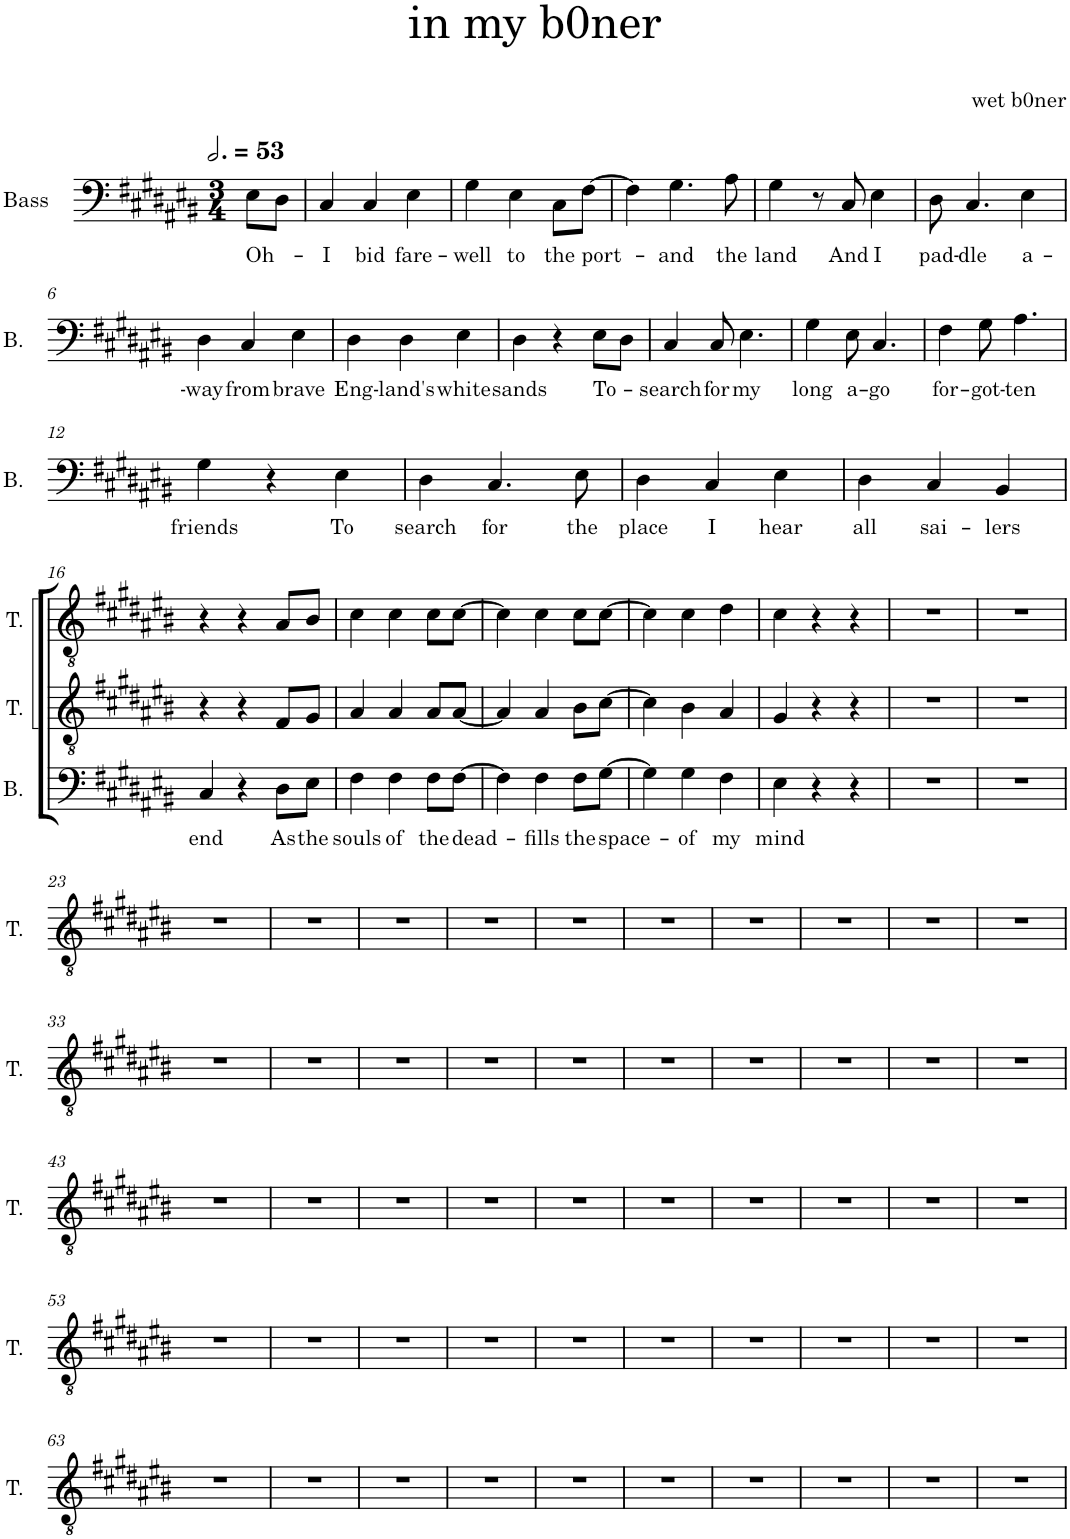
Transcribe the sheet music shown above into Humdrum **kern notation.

**kern	**text	**kern	**kern
*part3	*part3	*part2	*part1
*staff3	*staff3	*staff2	*staff1
*I"Bass	*	*I"Tenor	*I"Tenor
*I'B.	*	*I'T.	*I'T.
*clefF4	*	*clefGv2	*clefGv2
*k[f#c#g#d#a#e#b#]	*	*k[f#c#g#d#a#e#b#]	*k[f#c#g#d#a#e#b#]
*M3/4	*	*M3/4	*M3/4
*MM159	*	*MM159	*MM159
=	=	=	=
!	!LO:LY:b	!	!
8E#\L	Oh-	4r	4r
8D#\J	.	.	.
=1	=1	=1	=1
!	!LO:LY:b	!	!
4C#/	I	2.r	2.r
!	!LO:LY:b	!	!
4C#/	bid	.	.
!	!LO:LY:b	!	!
4E#\	fare-	.	.
=2	=2	=2	=2
!	!LO:LY:b	!	!
4G#\	-well	2.r	2.r
!	!LO:LY:b	!	!
4E#\	to	.	.
!	!LO:LY:b	!	!
8C#\L	the	.	.
!	!LO:LY:b	!	!
[8F#\J	port-	.	.
=3	=3	=3	=3
4F#\]	.	2.r	2.r
!	!LO:LY:b	!	!
4.G#\	-and	.	.
!	!LO:LY:b	!	!
8A#\	the	.	.
=4	=4	=4	=4
!	!LO:LY:b	!	!
4G#\	land	2.r	2.r
8r	.	.	.
!	!LO:LY:b	!	!
8C#/	And	.	.
!	!LO:LY:b	!	!
4E#\	I	.	.
=5	=5	=5	=5
!	!LO:LY:b	!	!
8D#\	pad-	2.r	2.r
!	!LO:LY:b	!	!
4.C#/	-dle	.	.
!	!LO:LY:b	!	!
4E#\	a-	.	.
!!LO:LB:g=z
=6	=6	=6	=6
!	!LO:LY:b	!	!
4D#\	-way	2.r	2.r
!	!LO:LY:b	!	!
4C#/	from	.	.
!	!LO:LY:b	!	!
4E#\	brave	.	.
=7	=7	=7	=7
!	!LO:LY:b	!	!
4D#\	Eng-	2.r	2.r
!	!LO:LY:b	!	!
4D#\	-land's	.	.
!	!LO:LY:b	!	!
4E#\	white	.	.
=8	=8	=8	=8
!	!LO:LY:b	!	!
4D#\	sands	2.r	2.r
4r	.	.	.
!	!LO:LY:b	!	!
8E#\L	To-	.	.
8D#\J	.	.	.
=9	=9	=9	=9
!	!LO:LY:b	!	!
4C#/	-search	2.r	2.r
!	!LO:LY:b	!	!
8C#/	for	.	.
!	!LO:LY:b	!	!
4.E#\	my	.	.
=10	=10	=10	=10
!	!LO:LY:b	!	!
4G#\	long	2.r	2.r
!	!LO:LY:b	!	!
8E#\	a-	.	.
!	!LO:LY:b	!	!
4.C#/	-go	.	.
=11	=11	=11	=11
!	!LO:LY:b	!	!
4F#\	for-	2.r	2.r
!	!LO:LY:b	!	!
8G#\	-got-	.	.
!	!LO:LY:b	!	!
4.A#\	-ten	.	.
!!LO:LB:g=z
=12	=12	=12	=12
!	!LO:LY:b	!	!
4G#\	friends	2.r	2.r
4r	.	.	.
!	!LO:LY:b	!	!
4E#\	To	.	.
=13	=13	=13	=13
!	!LO:LY:b	!	!
4D#\	search	2.r	2.r
!	!LO:LY:b	!	!
4.C#/	for	.	.
!	!LO:LY:b	!	!
8E#\	the	.	.
=14	=14	=14	=14
!	!LO:LY:b	!	!
4D#\	place	2.r	2.r
!	!LO:LY:b	!	!
4C#/	I	.	.
!	!LO:LY:b	!	!
4E#\	hear	.	.
=15	=15	=15	=15
!	!LO:LY:b	!	!
4D#\	all	2.r	2.r
!	!LO:LY:b	!	!
4C#/	sai-	.	.
!	!LO:LY:b	!	!
4BB#/	-lers	.	.
!!LO:LB:g=z
=16	=16	=16	=16
!	!LO:LY:b	!	!
4C#/	end	4r	4r
4r	.	4r	4r
!	!LO:LY:b	!	!
8D#\L	As	8F#/L	8A#/L
!	!LO:LY:b	!	!
8E#\J	the	8G#/J	8B#/J
=17	=17	=17	=17
!	!LO:LY:b	!	!
4F#\	souls	4A#/	4c#\
!	!LO:LY:b	!	!
4F#\	of	4A#/	4c#\
!	!LO:LY:b	!	!
8F#\L	the	8A#/L	8c#\L
!	!LO:LY:b	!	!
[8F#\J	dead-	[8A#/J	[8c#\J
=18	=18	=18	=18
4F#\]	.	4A#/]	4c#\]
!	!LO:LY:b	!	!
4F#\	-fills	4A#/	4c#\
!	!LO:LY:b	!	!
8F#\L	the	8B#\L	8c#\L
!	!LO:LY:b	!	!
[8G#\J	space-	[8c#\J	[8c#\J
=19	=19	=19	=19
4G#\]	.	4c#\]	4c#\]
!	!LO:LY:b	!	!
4G#\	-of	4B#\	4c#\
!	!LO:LY:b	!	!
4F#\	my	4A#/	4d#\
=20	=20	=20	=20
!	!LO:LY:b	!	!
4E#\	mind	4G#/	4c#\
4r	.	4r	4r
4r	.	4r	4r
=21	=21	=21	=21
2.r	.	2.r	2.r
=22	=22	=22	=22
2.r	.	2.r	2.r
!!LO:LB:g=z
=23	=23	=23	=23
2.r	.	2.r	2.r
=24	=24	=24	=24
2.r	.	2.r	2.r
=25	=25	=25	=25
2.r	.	2.r	2.r
=26	=26	=26	=26
2.r	.	2.r	2.r
=27	=27	=27	=27
2.r	.	2.r	2.r
=28	=28	=28	=28
2.r	.	2.r	2.r
=29	=29	=29	=29
2.r	.	2.r	2.r
=30	=30	=30	=30
2.r	.	2.r	2.r
=31	=31	=31	=31
2.r	.	2.r	2.r
=32	=32	=32	=32
2.r	.	2.r	2.r
!!LO:LB:g=z
=33	=33	=33	=33
2.r	.	2.r	2.r
=34	=34	=34	=34
2.r	.	2.r	2.r
=35	=35	=35	=35
2.r	.	2.r	2.r
=36	=36	=36	=36
2.r	.	2.r	2.r
=37	=37	=37	=37
2.r	.	2.r	2.r
=38	=38	=38	=38
2.r	.	2.r	2.r
=39	=39	=39	=39
2.r	.	2.r	2.r
=40	=40	=40	=40
2.r	.	2.r	2.r
=41	=41	=41	=41
2.r	.	2.r	2.r
=42	=42	=42	=42
2.r	.	2.r	2.r
!!LO:LB:g=z
=43	=43	=43	=43
2.r	.	2.r	2.r
=44	=44	=44	=44
2.r	.	2.r	2.r
=45	=45	=45	=45
2.r	.	2.r	2.r
=46	=46	=46	=46
2.r	.	2.r	2.r
=47	=47	=47	=47
2.r	.	2.r	2.r
=48	=48	=48	=48
2.r	.	2.r	2.r
=49	=49	=49	=49
2.r	.	2.r	2.r
=50	=50	=50	=50
2.r	.	2.r	2.r
=51	=51	=51	=51
2.r	.	2.r	2.r
=52	=52	=52	=52
2.r	.	2.r	2.r
!!LO:LB:g=z
=53	=53	=53	=53
2.r	.	2.r	2.r
=54	=54	=54	=54
2.r	.	2.r	2.r
=55	=55	=55	=55
2.r	.	2.r	2.r
=56	=56	=56	=56
2.r	.	2.r	2.r
=57	=57	=57	=57
2.r	.	2.r	2.r
=58	=58	=58	=58
2.r	.	2.r	2.r
=59	=59	=59	=59
2.r	.	2.r	2.r
=60	=60	=60	=60
2.r	.	2.r	2.r
=61	=61	=61	=61
2.r	.	2.r	2.r
=62	=62	=62	=62
2.r	.	2.r	2.r
!!LO:LB:g=z
=63	=63	=63	=63
2.r	.	2.r	2.r
=64	=64	=64	=64
2.r	.	2.r	2.r
=65	=65	=65	=65
2.r	.	2.r	2.r
=66	=66	=66	=66
2.r	.	2.r	2.r
=67	=67	=67	=67
2.r	.	2.r	2.r
=68	=68	=68	=68
2.r	.	2.r	2.r
=69	=69	=69	=69
2.r	.	2.r	2.r
=70	=70	=70	=70
2.r	.	2.r	2.r
=71	=71	=71	=71
2.r	.	2.r	2.r
=72	=72	=72	=72
2.r	.	2.r	2.r
=	=	=	=
*-	*-	*-	*-
